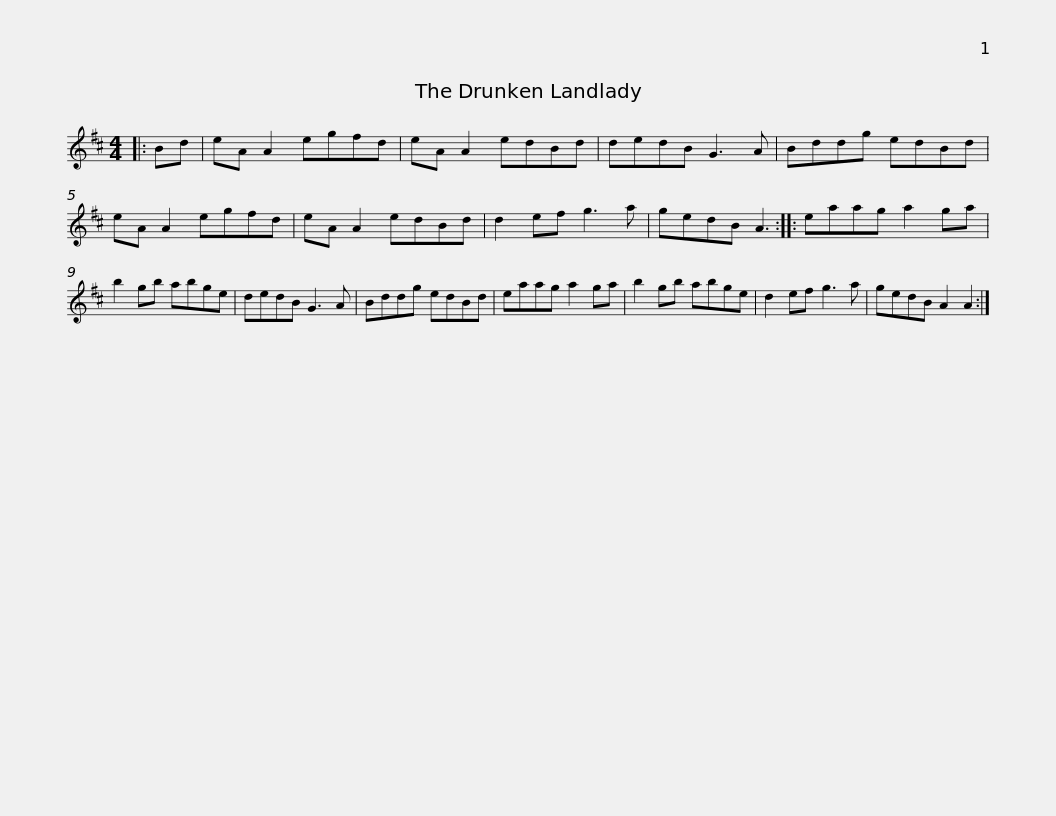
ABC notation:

X:1
L:1/8
M:4/4
I:linebreak $
K:D
V:1 treble
V:1
|: Bd | eA A2 egfd | eA A2 edBd | dedB G3 A | Bddg edBd | %5
 eA A2 egfd |$ eA A2 edBd | d2 ef g3 a | gedB A3 :: eaag a2 ga | %10
 b2 gb abge | dedB G3 A |$ Bddg edBd | eaag a2 ga | b2 gb abge | %15
 d2 ef g3 a | gedB A2 A2 :| %17
